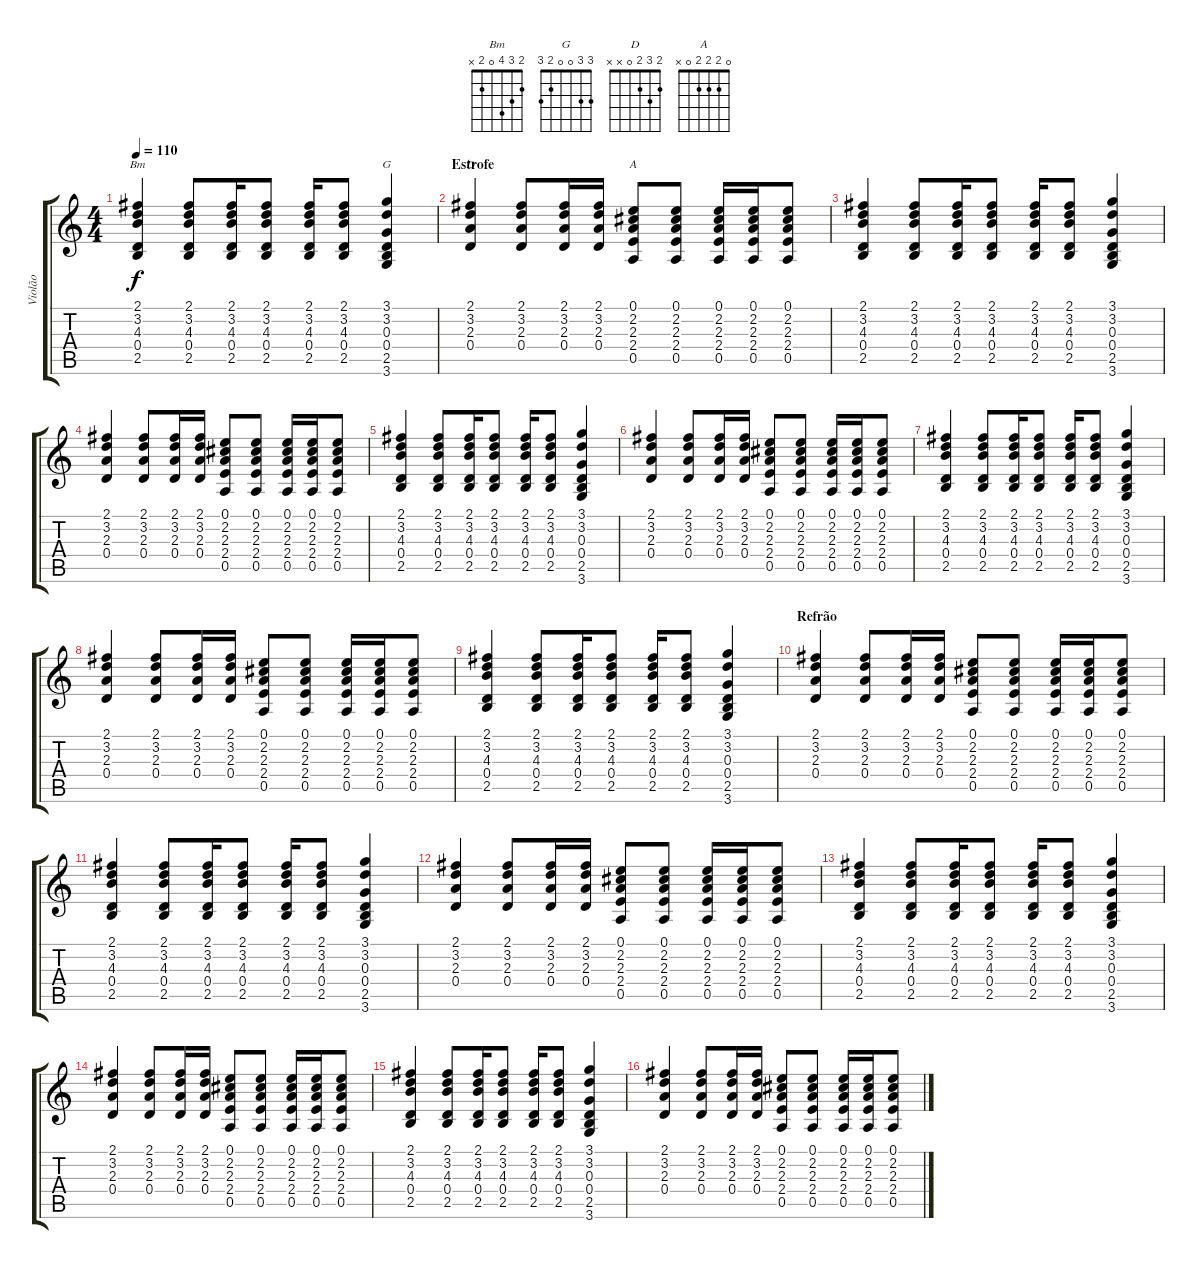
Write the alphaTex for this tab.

\track ("Violão" "Violão") {instrument acousticguitarsteel}
\staff {score tabs}
\tuning (E4 B3 G3 D3 A2 E2) {hide}
\chord ("Bm" 2 3 4 0 2 x)
\chord ("G" 3 3 0 0 2 3)
\chord ("D" 2 3 2 0 x x)
\chord ("A" 0 2 2 2 0 x)
\ts (4 4)
\tempo 110
\clef g2
\ks c
(2.1 3.2 4.3 0.4 2.5).4{ch "Bm" dy f} (2.1 3.2 4.3 0.4 2.5).8 (2.1 3.2 4.3 0.4 2.5).16 (2.1 3.2 4.3 0.4 2.5).8 (2.1 3.2 4.3 0.4 2.5).16 (2.1 3.2 4.3 0.4 2.5).8 (3.1 3.2 0.3 0.4 2.5 3.6).4{ch "G"} |
\section ("" "Estrofe")
(2.1 3.2 2.3 0.4).4{ch "D"} (2.1 3.2 2.3 0.4).8 (2.1 3.2 2.3 0.4).16 (2.1 3.2 2.3 0.4).16 (0.1 2.2 2.3 2.4 0.5).8{ch "A"} (0.1 2.2 2.3 2.4 0.5).8 (0.1 2.2 2.3 2.4 0.5).16 (0.1 2.2 2.3 2.4 0.5).16 (0.1 2.2 2.3 2.4 0.5).8 |
(2.1 3.2 4.3 0.4 2.5).4 (2.1 3.2 4.3 0.4 2.5).8 (2.1 3.2 4.3 0.4 2.5).16 (2.1 3.2 4.3 0.4 2.5).8 (2.1 3.2 4.3 0.4 2.5).16 (2.1 3.2 4.3 0.4 2.5).8 (3.1 3.2 0.3 0.4 2.5 3.6).4 |
(2.1 3.2 2.3 0.4).4 (2.1 3.2 2.3 0.4).8 (2.1 3.2 2.3 0.4).16 (2.1 3.2 2.3 0.4).16 (0.1 2.2 2.3 2.4 0.5).8 (0.1 2.2 2.3 2.4 0.5).8 (0.1 2.2 2.3 2.4 0.5).16 (0.1 2.2 2.3 2.4 0.5).16 (0.1 2.2 2.3 2.4 0.5).8 |
(2.1 3.2 4.3 0.4 2.5).4 (2.1 3.2 4.3 0.4 2.5).8 (2.1 3.2 4.3 0.4 2.5).16 (2.1 3.2 4.3 0.4 2.5).8 (2.1 3.2 4.3 0.4 2.5).16 (2.1 3.2 4.3 0.4 2.5).8 (3.1 3.2 0.3 0.4 2.5 3.6).4 |
(2.1 3.2 2.3 0.4).4 (2.1 3.2 2.3 0.4).8 (2.1 3.2 2.3 0.4).16 (2.1 3.2 2.3 0.4).16 (0.1 2.2 2.3 2.4 0.5).8 (0.1 2.2 2.3 2.4 0.5).8 (0.1 2.2 2.3 2.4 0.5).16 (0.1 2.2 2.3 2.4 0.5).16 (0.1 2.2 2.3 2.4 0.5).8 |
(2.1 3.2 4.3 0.4 2.5).4 (2.1 3.2 4.3 0.4 2.5).8 (2.1 3.2 4.3 0.4 2.5).16 (2.1 3.2 4.3 0.4 2.5).8 (2.1 3.2 4.3 0.4 2.5).16 (2.1 3.2 4.3 0.4 2.5).8 (3.1 3.2 0.3 0.4 2.5 3.6).4 |
(2.1 3.2 2.3 0.4).4 (2.1 3.2 2.3 0.4).8 (2.1 3.2 2.3 0.4).16 (2.1 3.2 2.3 0.4).16 (0.1 2.2 2.3 2.4 0.5).8 (0.1 2.2 2.3 2.4 0.5).8 (0.1 2.2 2.3 2.4 0.5).16 (0.1 2.2 2.3 2.4 0.5).16 (0.1 2.2 2.3 2.4 0.5).8 |
(2.1 3.2 4.3 0.4 2.5).4 (2.1 3.2 4.3 0.4 2.5).8 (2.1 3.2 4.3 0.4 2.5).16 (2.1 3.2 4.3 0.4 2.5).8 (2.1 3.2 4.3 0.4 2.5).16 (2.1 3.2 4.3 0.4 2.5).8 (3.1 3.2 0.3 0.4 2.5 3.6).4 |
\section ("" "Refrão")
(2.1 3.2 2.3 0.4).4 (2.1 3.2 2.3 0.4).8 (2.1 3.2 2.3 0.4).16 (2.1 3.2 2.3 0.4).16 (0.1 2.2 2.3 2.4 0.5).8 (0.1 2.2 2.3 2.4 0.5).8 (0.1 2.2 2.3 2.4 0.5).16 (0.1 2.2 2.3 2.4 0.5).16 (0.1 2.2 2.3 2.4 0.5).8 |
(2.1 3.2 4.3 0.4 2.5).4 (2.1 3.2 4.3 0.4 2.5).8 (2.1 3.2 4.3 0.4 2.5).16 (2.1 3.2 4.3 0.4 2.5).8 (2.1 3.2 4.3 0.4 2.5).16 (2.1 3.2 4.3 0.4 2.5).8 (3.1 3.2 0.3 0.4 2.5 3.6).4 |
(2.1 3.2 2.3 0.4).4 (2.1 3.2 2.3 0.4).8 (2.1 3.2 2.3 0.4).16 (2.1 3.2 2.3 0.4).16 (0.1 2.2 2.3 2.4 0.5).8 (0.1 2.2 2.3 2.4 0.5).8 (0.1 2.2 2.3 2.4 0.5).16 (0.1 2.2 2.3 2.4 0.5).16 (0.1 2.2 2.3 2.4 0.5).8 |
(2.1 3.2 4.3 0.4 2.5).4 (2.1 3.2 4.3 0.4 2.5).8 (2.1 3.2 4.3 0.4 2.5).16 (2.1 3.2 4.3 0.4 2.5).8 (2.1 3.2 4.3 0.4 2.5).16 (2.1 3.2 4.3 0.4 2.5).8 (3.1 3.2 0.3 0.4 2.5 3.6).4 |
(2.1 3.2 2.3 0.4).4 (2.1 3.2 2.3 0.4).8 (2.1 3.2 2.3 0.4).16 (2.1 3.2 2.3 0.4).16 (0.1 2.2 2.3 2.4 0.5).8 (0.1 2.2 2.3 2.4 0.5).8 (0.1 2.2 2.3 2.4 0.5).16 (0.1 2.2 2.3 2.4 0.5).16 (0.1 2.2 2.3 2.4 0.5).8 |
(2.1 3.2 4.3 0.4 2.5).4 (2.1 3.2 4.3 0.4 2.5).8 (2.1 3.2 4.3 0.4 2.5).16 (2.1 3.2 4.3 0.4 2.5).8 (2.1 3.2 4.3 0.4 2.5).16 (2.1 3.2 4.3 0.4 2.5).8 (3.1 3.2 0.3 0.4 2.5 3.6).4 |
(2.1 3.2 2.3 0.4).4 (2.1 3.2 2.3 0.4).8 (2.1 3.2 2.3 0.4).16 (2.1 3.2 2.3 0.4).16 (0.1 2.2 2.3 2.4 0.5).8 (0.1 2.2 2.3 2.4 0.5).8 (0.1 2.2 2.3 2.4 0.5).16 (0.1 2.2 2.3 2.4 0.5).16 (0.1 2.2 2.3 2.4 0.5).8
